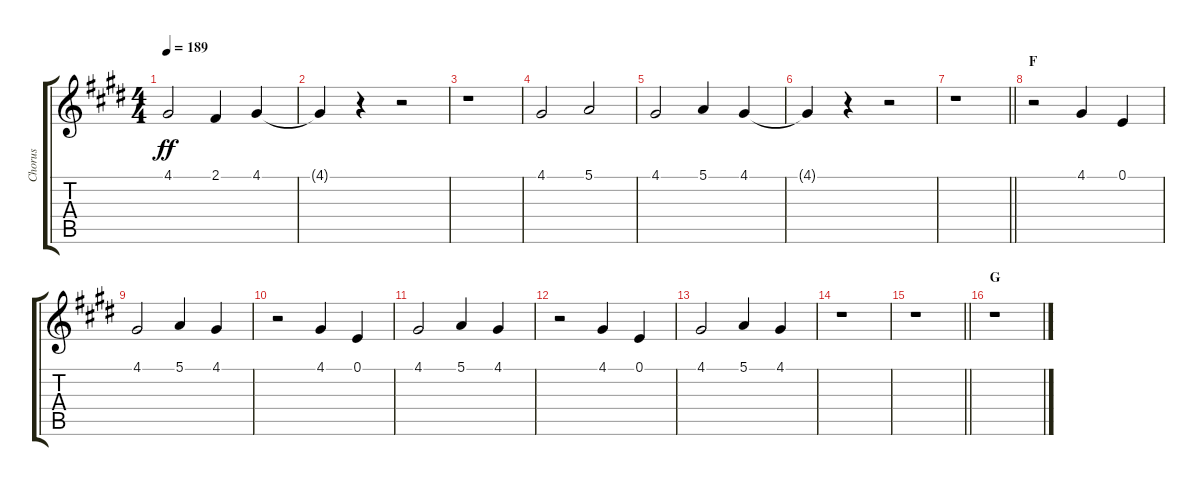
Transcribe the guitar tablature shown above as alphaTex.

\track ("Chorus" "Chorus") {instrument voiceoohs}
\staff {score tabs}
\tuning (E4 B3 G3 D3 A2 E2) {hide}
\ts (4 4)
\tempo 189
\clef g2
\ks e
4.1.2{dy ff} 2.1.4 4.1.4 |
4.1{t}.4 r.4 r.2 |
r.1 |
4.1.2 5.1.2 |
4.1.2 5.1.4 4.1.4 |
4.1{t}.4 r.4 r.2 |
\barLineRight lightlight
r.1 |
\section ("" "F")
r.2 4.1.4 0.1.4 |
4.1.2 5.1.4 4.1.4 |
r.2 4.1.4 0.1.4 |
4.1.2 5.1.4 4.1.4 |
r.2 4.1.4 0.1.4 |
4.1.2 5.1.4 4.1.4 |
r.1 |
\barLineRight lightlight
r.1 |
\section ("" "G")
r.1
